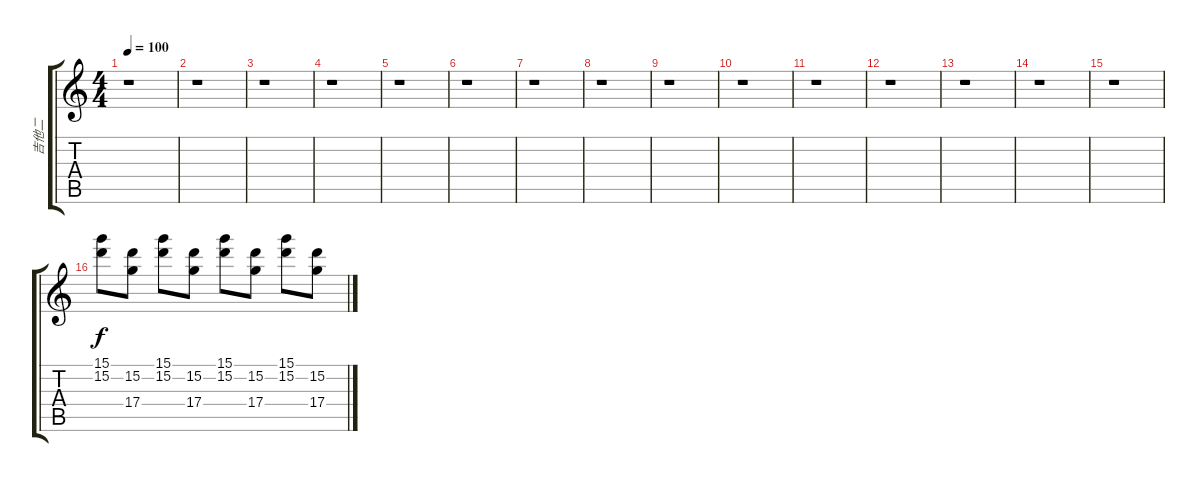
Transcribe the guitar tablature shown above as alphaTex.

\track ("吉他二" "吉他二") {instrument acousticguitarsteel}
\staff {score tabs}
\tuning (E4 B3 G3 D3 A2 E2) {hide}
\ts (4 4)
\tempo 100
\clef g2
\ks c
r.1{dy f} |
r.1 |
r.1 |
r.1 |
r.1 |
r.1 |
r.1 |
r.1 |
r.1 |
r.1 |
r.1 |
r.1 |
r.1 |
r.1 |
r.1 |
(15.1 15.2).8 (15.2 17.4).8 (15.1 15.2).8 (15.2 17.4).8 (15.1 15.2).8 (15.2 17.4).8 (15.1 15.2).8 (15.2 17.4).8
